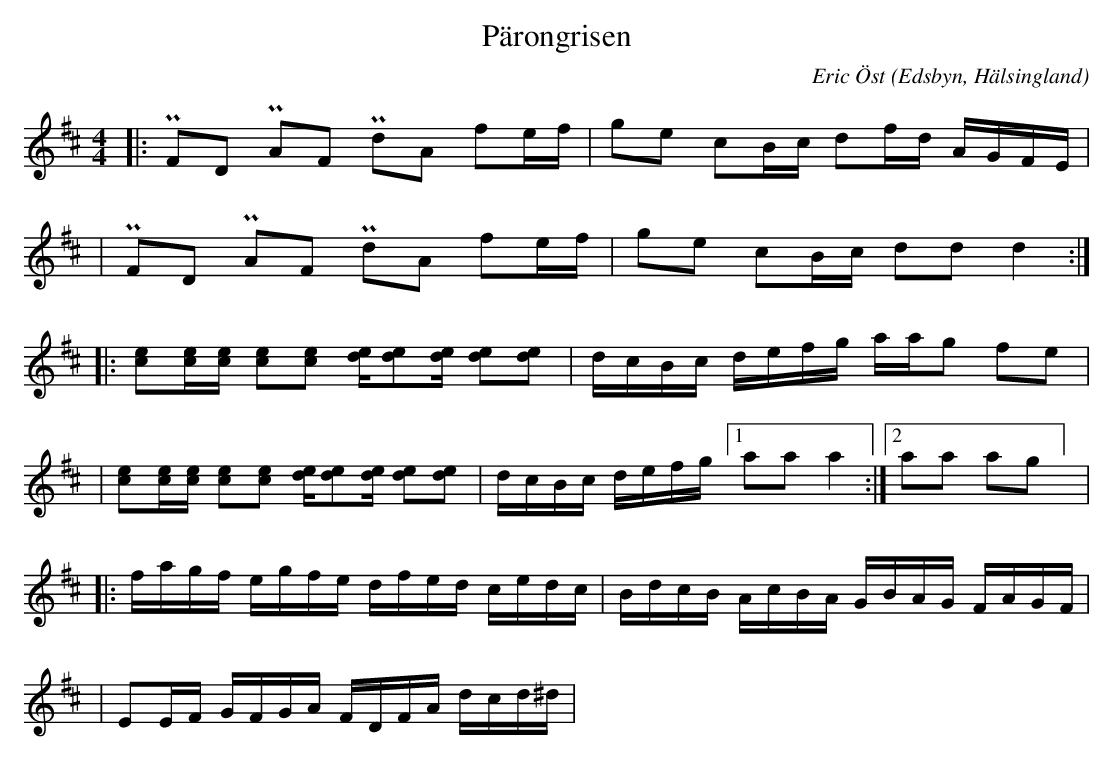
X:1
T:Pärongrisen
O:Edsbyn, Hälsingland
M:4/4
L:1/16
C: Eric Öst
K:D
|: +uppermordent+F2D2 +uppermordent+A2F2 +uppermordent+d2A2 f2ef | g2e2 c2Bc d2fd AGFE |
| +uppermordent+F2D2 +uppermordent+A2F2 +uppermordent+d2A2 f2ef | g2e2 c2Bc d2d2 d4 :|
|: [c2e2][ce][ce] [c2e2][c2e2] [de][d2e2][de] [d2e2][d2e2] | dcBc defg aag2 f2e2 |
| [c2e2][ce][ce] [c2e2][c2e2] [de][d2e2][de] [d2e2][d2e2] | dcBc defg [1 a2a2 a4 :| [2 a2a2 a2g2] |
|: fagf egfe dfed cedc | BdcB AcBA GBAG FAGF |
| E2EF GFGA FDFA dcd^d |
